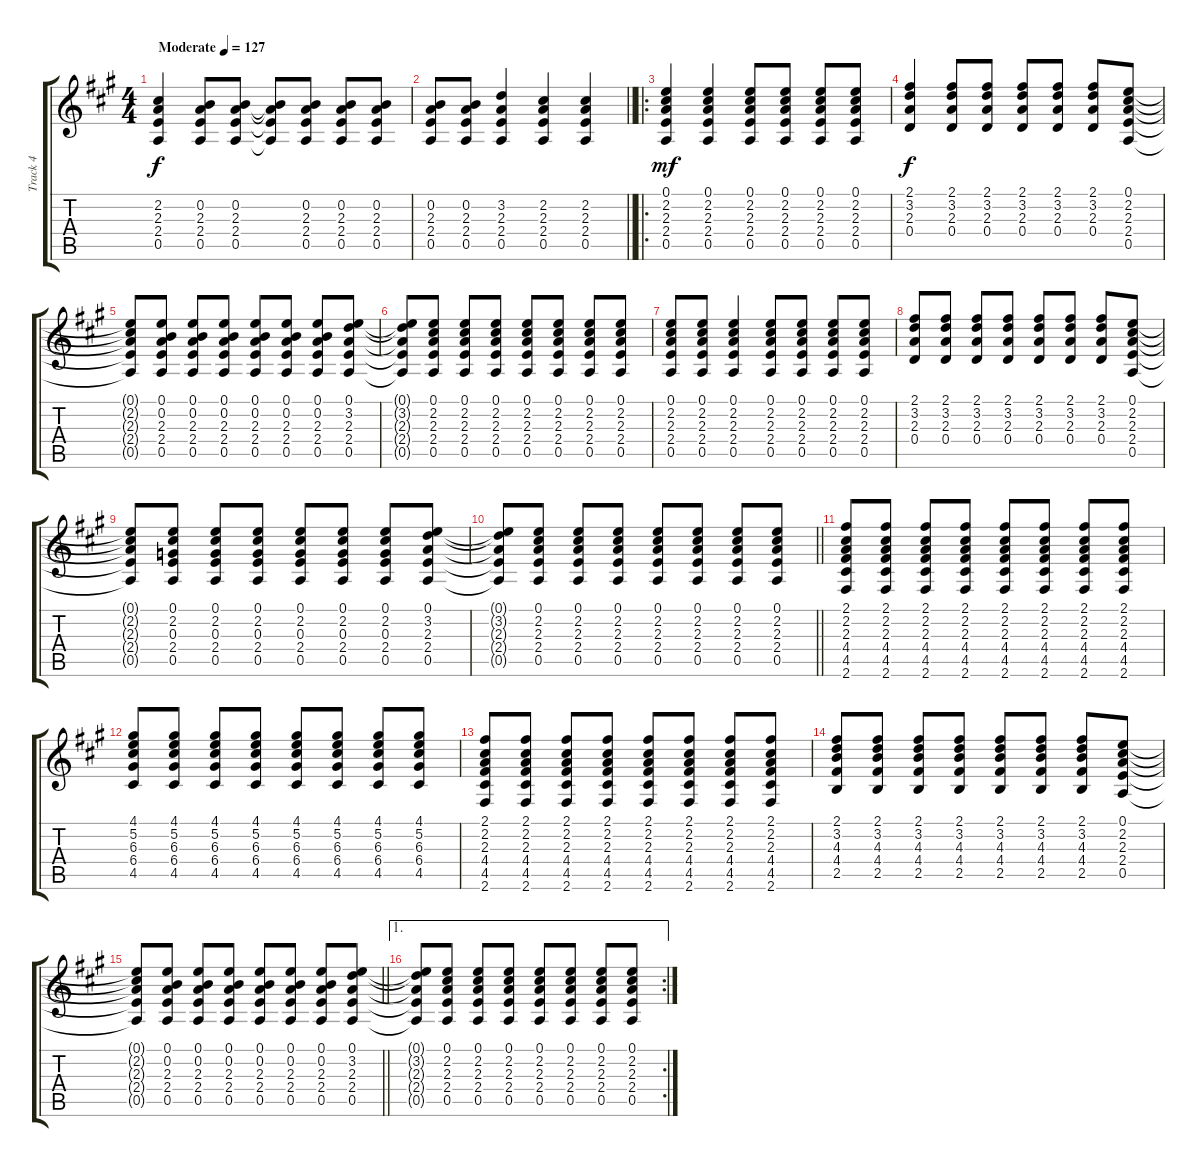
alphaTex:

\track ("Track 4" "Track 4") {instrument acousticguitarsteel}
\staff {score tabs}
\tuning (E4 B3 G3 D3 A2 E2) {hide}
\ts (4 4)
\tempo (127 "Moderate")
\clef g2
\ks a
(2.2 2.3 2.4 0.5).4{dy f instrument acousticguitarsteel} (0.2 2.3 2.4 0.5).8 (0.2 2.3 2.4 0.5).8 (0.2{t} 2.3{t} 2.4{t} 0.5{t}).8 (0.2 2.3 2.4 0.5).8 (0.2 2.3 2.4 0.5).8 (0.2 2.3 2.4 0.5).8 |
\barLineRight lightlight
(0.2 2.3 2.4 0.5).8 (0.2 2.3 2.4 0.5).8 (3.2 2.3 2.4 0.5).4 (2.2 2.3 2.4 0.5).4 (2.2 2.3 2.4 0.5).4 |
\ro
(0.1 2.2 2.3 2.4 0.5).4{dy mf} (0.1 2.2 2.3 2.4 0.5).4 (0.1 2.2 2.3 2.4 0.5).8 (0.1 2.2 2.3 2.4 0.5).8 (0.1 2.2 2.3 2.4 0.5).8 (0.1 2.2 2.3 2.4 0.5).8 |
(2.1 3.2 2.3 0.4).4{dy f} (2.1 3.2 2.3 0.4).8 (2.1 3.2 2.3 0.4).8 (2.1 3.2 2.3 0.4).8 (2.1 3.2 2.3 0.4).8 (2.1 3.2 2.3 0.4).8 (0.1 2.2 2.3 2.4 0.5).8 |
(0.1{t} 2.2{t} 2.3{t} 2.4{t} 0.5{t}).8 (0.1 0.2 2.3 2.4 0.5).8 (0.1 0.2 2.3 2.4 0.5).8 (0.1 0.2 2.3 2.4 0.5).8 (0.1 0.2 2.3 2.4 0.5).8 (0.1 0.2 2.3 2.4 0.5).8 (0.1 0.2 2.3 2.4 0.5).8 (0.1 3.2 2.3 2.4 0.5).8 |
(0.1{t} 3.2{t} 2.3{t} 2.4{t} 0.5{t}).8 (0.1 2.2 2.3 2.4 0.5).8 (0.1 2.2 2.3 2.4 0.5).8 (0.1 2.2 2.3 2.4 0.5).8 (0.1 2.2 2.3 2.4 0.5).8 (0.1 2.2 2.3 2.4 0.5).8 (0.1 2.2 2.3 2.4 0.5).8 (0.1 2.2 2.3 2.4 0.5).8 |
(0.1 2.2 2.3 2.4 0.5).8 (0.1 2.2 2.3 2.4 0.5).8 (0.1 2.2 2.3 2.4 0.5).4 (0.1 2.2 2.3 2.4 0.5).8 (0.1 2.2 2.3 2.4 0.5).8 (0.1 2.2 2.3 2.4 0.5).8 (0.1 2.2 2.3 2.4 0.5).8 |
(2.1 3.2 2.3 0.4).8 (2.1 3.2 2.3 0.4).8 (2.1 3.2 2.3 0.4).8 (2.1 3.2 2.3 0.4).8 (2.1 3.2 2.3 0.4).8 (2.1 3.2 2.3 0.4).8 (2.1 3.2 2.3 0.4).8 (0.1 2.2 2.3 2.4 0.5).8 |
(0.1{t} 2.2{t} 2.3{t} 2.4{t} 0.5{t}).8 (0.1 2.2 0.3 2.4 0.5).8 (0.1 2.2 0.3 2.4 0.5).8 (0.1 2.2 0.3 2.4 0.5).8 (0.1 2.2 0.3 2.4 0.5).8 (0.1 2.2 0.3 2.4 0.5).8 (0.1 2.2 0.3 2.4 0.5).8 (0.1 3.2 2.3 2.4 0.5).8 |
\barLineRight lightlight
(0.1{t} 3.2{t} 2.3{t} 2.4{t} 0.5{t}).8 (0.1 2.2 2.3 2.4 0.5).8 (0.1 2.2 2.3 2.4 0.5).8 (0.1 2.2 2.3 2.4 0.5).8 (0.1 2.2 2.3 2.4 0.5).8 (0.1 2.2 2.3 2.4 0.5).8 (0.1 2.2 2.3 2.4 0.5).8 (0.1 2.2 2.3 2.4 0.5).8 |
(2.1 2.2 2.3 4.4 4.5 2.6).8 (2.1 2.2 2.3 4.4 4.5 2.6).8 (2.1 2.2 2.3 4.4 4.5 2.6).8 (2.1 2.2 2.3 4.4 4.5 2.6).8 (2.1 2.2 2.3 4.4 4.5 2.6).8 (2.1 2.2 2.3 4.4 4.5 2.6).8 (2.1 2.2 2.3 4.4 4.5 2.6).8 (2.1 2.2 2.3 4.4 4.5 2.6).8 |
(4.1 5.2 6.3 6.4 4.5).8 (4.1 5.2 6.3 6.4 4.5).8 (4.1 5.2 6.3 6.4 4.5).8 (4.1 5.2 6.3 6.4 4.5).8 (4.1 5.2 6.3 6.4 4.5).8 (4.1 5.2 6.3 6.4 4.5).8 (4.1 5.2 6.3 6.4 4.5).8 (4.1 5.2 6.3 6.4 4.5).8 |
(2.1 2.2 2.3 4.4 4.5 2.6).8 (2.1 2.2 2.3 4.4 4.5 2.6).8 (2.1 2.2 2.3 4.4 4.5 2.6).8 (2.1 2.2 2.3 4.4 4.5 2.6).8 (2.1 2.2 2.3 4.4 4.5 2.6).8 (2.1 2.2 2.3 4.4 4.5 2.6).8 (2.1 2.2 2.3 4.4 4.5 2.6).8 (2.1 2.2 2.3 4.4 4.5 2.6).8 |
(2.1 3.2 4.3 4.4 2.5).8 (2.1 3.2 4.3 4.4 2.5).8 (2.1 3.2 4.3 4.4 2.5).8 (2.1 3.2 4.3 4.4 2.5).8 (2.1 3.2 4.3 4.4 2.5).8 (2.1 3.2 4.3 4.4 2.5).8 (2.1 3.2 4.3 4.4 2.5).8 (0.1 2.2 2.3 2.4 0.5).8 |
\barLineRight lightlight
(0.1{t} 2.2{t} 2.3{t} 2.4{t} 0.5{t}).8 (0.1 0.2 2.3 2.4 0.5).8 (0.1 0.2 2.3 2.4 0.5).8 (0.1 0.2 2.3 2.4 0.5).8 (0.1 0.2 2.3 2.4 0.5).8 (0.1 0.2 2.3 2.4 0.5).8 (0.1 0.2 2.3 2.4 0.5).8 (0.1 3.2 2.3 2.4 0.5).8 |
\ae 1
\rc 2
(0.1{t} 3.2{t} 2.3{t} 2.4{t} 0.5{t}).8 (0.1 2.2 2.3 2.4 0.5).8 (0.1 2.2 2.3 2.4 0.5).8 (0.1 2.2 2.3 2.4 0.5).8 (0.1 2.2 2.3 2.4 0.5).8 (0.1 2.2 2.3 2.4 0.5).8 (0.1 2.2 2.3 2.4 0.5).8 (0.1 2.2 2.3 2.4 0.5).8
